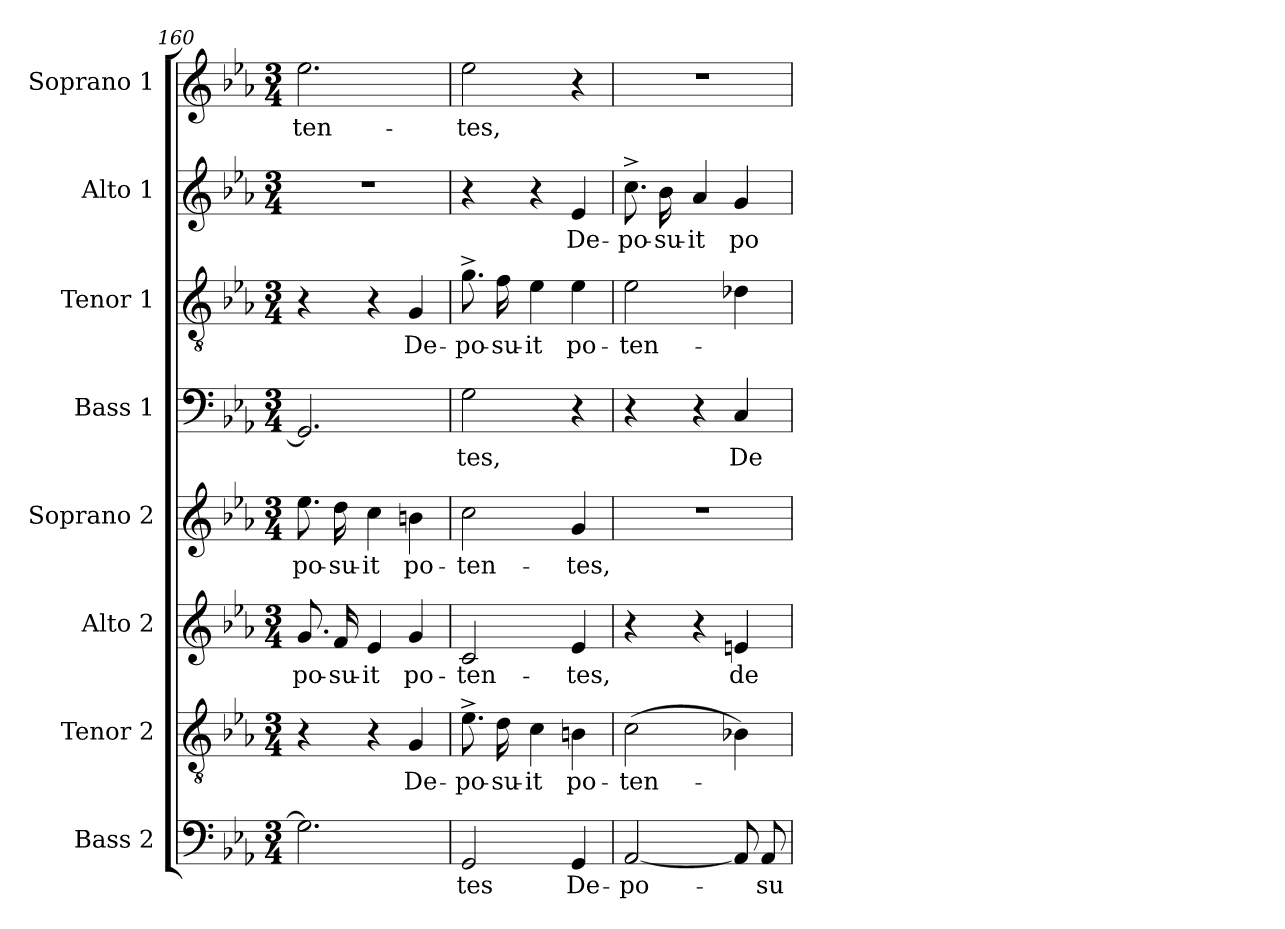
**kern	**text	**kern	**text	**kern	**text	**kern	**text	**kern	**text	**kern	**text	**kern	**text	**kern	**text
*part8	*part8	*part7	*part7	*part6	*part6	*part5	*part5	*part4	*part4	*part3	*part3	*part2	*part2	*part1	*part1
*staff8	*staff8	*staff7	*staff7	*staff6	*staff6	*staff5	*staff5	*staff4	*staff4	*staff3	*staff3	*staff2	*staff2	*staff1	*staff1
*I"Bass 2	*	*I"Tenor 2	*	*I"Alto 2	*	*I"Soprano 2	*	*I"Bass 1	*	*I"Tenor 1	*	*I"Alto 1	*	*I"Soprano 1	*
*I'B 2.	*	*I'T 2.	*	*I'A 2.	*	*I'S 2.	*	*I'B 1.	*	*I'T 1.	*	*I'A 1.	*	*I'S 1.	*
*clefF4	*	*clefGv2	*	*clefG2	*	*clefG2	*	*clefF4	*	*clefGv2	*	*clefG2	*	*clefG2	*
*	*	*ITrd7c12	*	*	*	*	*	*	*	*ITrd7c12	*	*	*	*	*
*k[b-e-a-]	*	*k[b-e-a-]	*	*k[b-e-a-]	*	*k[b-e-a-]	*	*k[b-e-a-]	*	*k[b-e-a-]	*	*k[b-e-a-]	*	*k[b-e-a-]	*
*E-:	*	*E-:	*	*E-:	*	*E-:	*	*E-:	*	*E-:	*	*E-:	*	*E-:	*
*M3/4	*	*M3/4	*	*M3/4	*	*M3/4	*	*M3/4	*	*M3/4	*	*M3/4	*	*M3/4	*
=160	=160	=160	=160	=160	=160	=160	=160	=160	=160	=160	=160	=160	=160	=160	=160
!	!	!	!	!	!LO:LY:b:color=#000000	!	!	!	!	!	!	!	!	!	!
!	!	!	!	!	!	!	!LO:LY:b:color=#000000	!	!	!	!	!LO:N:vis=1	!	!	!
!	!	!	!	!	!	!	!	!	!	!	!	!	!	!	!LO:LY:b:color=#000000
2.Gi\]	.	4r	.	8.gi/	-po-	8.ee-i\	-po-	2.GGi/]	.	4r	.	2.r	.	2.ee-i\	-ten-
!	!	!	!	!	!LO:LY:b:color=#000000	!	!	!	!	!	!	!	!	!	!
!	!	!	!	!	!	!	!LO:LY:b:color=#000000	!	!	!	!	!	!	!	!
.	.	.	.	16fi/	-su-	16ddi\	-su-	.	.	.	.	.	.	.	.
!	!	!	!	!	!LO:LY:b:color=#000000	!	!	!	!	!	!	!	!	!	!
!	!	!	!	!	!	!	!LO:LY:b:color=#000000	!	!	!	!	!	!	!	!
.	.	4r	.	4e-i/	-it	4cci\	-it	.	.	4r	.	.	.	.	.
!	!	!	!LO:LY:b:color=#000000	!	!	!	!	!	!	!	!	!	!	!	!
!	!	!	!	!	!LO:LY:b:color=#000000	!	!	!	!	!	!	!	!	!	!
!	!	!	!	!	!	!	!LO:LY:b:color=#000000	!	!	!	!	!	!	!	!
!	!	!	!	!	!	!	!	!	!	!	!LO:LY:b:color=#000000	!	!	!	!
.	.	4GGi/	De-	4gi/	po-	4bni\	po-	.	.	4GGi/	De-	.	.	.	.
=161	=161	=161	=161	=161	=161	=161	=161	=161	=161	=161	=161	=161	=161	=161	=161
!	!LO:LY:b:color=#000000	!	!	!	!	!	!	!	!	!	!	!	!	!	!
!	!	!	!LO:LY:b:color=#000000	!	!	!	!	!	!	!	!	!	!	!	!
!	!	!	!	!	!LO:LY:b:color=#000000	!	!	!	!	!	!	!	!	!	!
!	!	!	!	!	!	!	!LO:LY:b:color=#000000	!	!	!	!	!	!	!	!
!	!	!	!	!	!	!	!	!	!LO:LY:b:color=#000000	!	!	!	!	!	!
!	!	!	!	!	!	!	!	!	!	!	!LO:LY:b:color=#000000	!	!	!	!
!	!	!	!	!	!	!	!	!	!	!	!	!	!	!	!LO:LY:b:color=#000000
2GGi/	-tes	8.E-^i\	-po-	2ci/	-ten-	2cci\	-ten-	2Gi\	-tes,	8.G^i\	-po-	4r	.	2ee-i\	-tes,
!	!	!	!LO:LY:b:color=#000000	!	!	!	!	!	!	!	!	!	!	!	!
!	!	!	!	!	!	!	!	!	!	!	!LO:LY:b:color=#000000	!	!	!	!
.	.	16Di\	-su-	.	.	.	.	.	.	16Fi\	-su-	.	.	.	.
!	!	!	!LO:LY:b:color=#000000	!	!	!	!	!	!	!	!	!	!	!	!
!	!	!	!	!	!	!	!	!	!	!	!LO:LY:b:color=#000000	!	!	!	!
.	.	4Ci\	-it	.	.	.	.	.	.	4E-i\	-it	4r	.	.	.
!	!LO:LY:b:color=#000000	!	!	!	!	!	!	!	!	!	!	!	!	!	!
!	!	!	!LO:LY:b:color=#000000	!	!	!	!	!	!	!	!	!	!	!	!
!	!	!	!	!	!LO:LY:b:color=#000000	!	!	!	!	!	!	!	!	!	!
!	!	!	!	!	!	!	!LO:LY:b:color=#000000	!	!	!	!	!	!	!	!
!	!	!	!	!	!	!	!	!	!	!	!LO:LY:b:color=#000000	!	!	!	!
!	!	!	!	!	!	!	!	!	!	!	!	!	!LO:LY:b:color=#000000	!	!
4GGi/	De-	4BBni\	po-	4e-i/	-tes,	4gi/	-tes,	4r	.	4E-i\	po-	4e-i/	De-	4r	.
!!LO:LB:g=z
=162	=162	=162	=162	=162	=162	=162	=162	=162	=162	=162	=162	=162	=162	=162	=162
!	!LO:LY:b:color=#000000	!	!	!	!	!	!	!	!	!	!	!	!	!	!
!	!	!	!LO:LY:b:color=#000000	!	!	!LO:N:vis=1	!	!	!	!	!	!	!	!	!
!	!	!	!	!	!	!	!	!	!	!	!LO:LY:b:color=#000000	!	!	!	!
!	!	!	!	!	!	!	!	!	!	!	!	!	!LO:LY:b:color=#000000	!LO:N:vis=1	!
[2AA-i/	-po-	(2Ci\	-ten-	4r	.	2.r	.	4r	.	2E-i\	-ten-	8.cc^i\	-po-	2.r	.
!	!	!	!	!	!	!	!	!	!	!	!	!	!LO:LY:b:color=#000000	!	!
.	.	.	.	.	.	.	.	.	.	.	.	16b-i\	-su-	.	.
!	!	!	!	!	!	!	!	!	!	!	!	!	!LO:LY:b:color=#000000	!	!
.	.	.	.	4r	.	.	.	4r	.	.	.	4a-i/	-it	.	.
!	!	!	!	!	!LO:LY:b:color=#000000	!	!	!	!	!	!	!	!	!	!
!	!	!	!	!	!	!	!	!	!LO:LY:b:color=#000000	!	!	!	!	!	!
!	!	!	!	!	!	!	!	!	!	!	!	!	!LO:LY:b:color=#000000	!	!
8AA-i/]	.	4BB-Xi\)	.	4eni/	de-	.	.	4Ci/	De-	4D-Xi\	.	4gi/	po-	.	.
!	!LO:LY:b:color=#000000	!	!	!	!	!	!	!	!	!	!	!	!	!	!
8AA-i/	-su-	.	.	.	.	.	.	.	.	.	.	.	.	.	.
=	=	=	=	=	=	=	=	=	=	=	=	=	=	=	=
*-	*-	*-	*-	*-	*-	*-	*-	*-	*-	*-	*-	*-	*-	*-	*-
